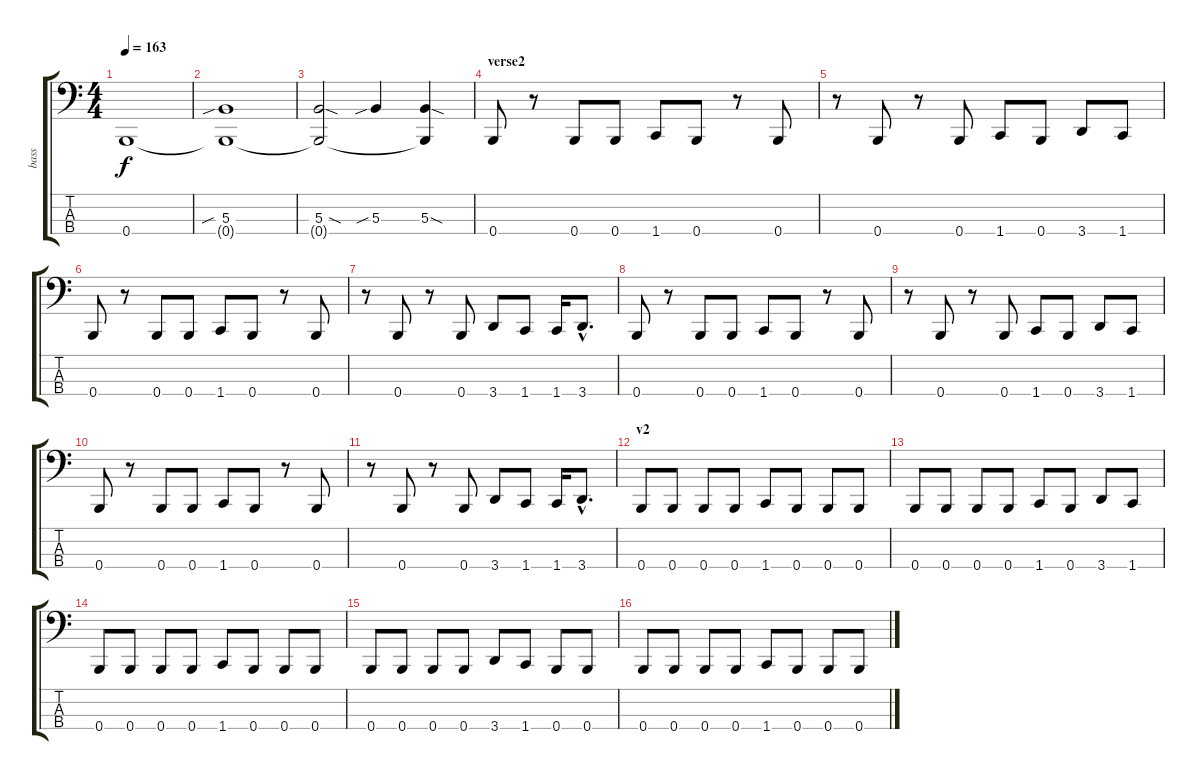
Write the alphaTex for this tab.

\track ("bass" "bass") {instrument electricbassfinger}
\staff {score tabs}
\tuning (E2 B1 Gb1 B0) {hide}
\ts (4 4)
\tempo 163
\clef f4
\ks c
0.4{t}.1{dy f} |
(5.3{sib} 0.4{t}).1 |
(5.3{sod} 0.4{t}).2 5.3{sib}.4 (5.3{sod} 0.4{t}).4 |
\section ("" "verse2")
0.4.8 r.8 0.4.8 0.4.8 1.4.8 0.4.8 r.8 0.4.8 |
r.8 0.4.8 r.8 0.4.8 1.4.8 0.4.8 3.4.8 1.4.8 |
0.4.8 r.8 0.4.8 0.4.8 1.4.8 0.4.8 r.8 0.4.8 |
r.8 0.4.8 r.8 0.4.8 3.4.8 1.4.8 1.4.16 3.4{hac}.8{d} |
0.4.8 r.8 0.4.8 0.4.8 1.4.8 0.4.8 r.8 0.4.8 |
r.8 0.4.8 r.8 0.4.8 1.4.8 0.4.8 3.4.8 1.4.8 |
0.4.8 r.8 0.4.8 0.4.8 1.4.8 0.4.8 r.8 0.4.8 |
r.8 0.4.8 r.8 0.4.8 3.4.8 1.4.8 1.4.16 3.4{hac}.8{d} |
\section ("" "v2")
0.4.8 0.4.8 0.4.8 0.4.8 1.4.8 0.4.8 0.4.8 0.4.8 |
0.4.8 0.4.8 0.4.8 0.4.8 1.4.8 0.4.8 3.4.8 1.4.8 |
0.4.8 0.4.8 0.4.8 0.4.8 1.4.8 0.4.8 0.4.8 0.4.8 |
0.4.8 0.4.8 0.4.8 0.4.8 3.4.8 1.4.8 0.4.8 0.4.8 |
0.4.8 0.4.8 0.4.8 0.4.8 1.4.8 0.4.8 0.4.8 0.4.8
